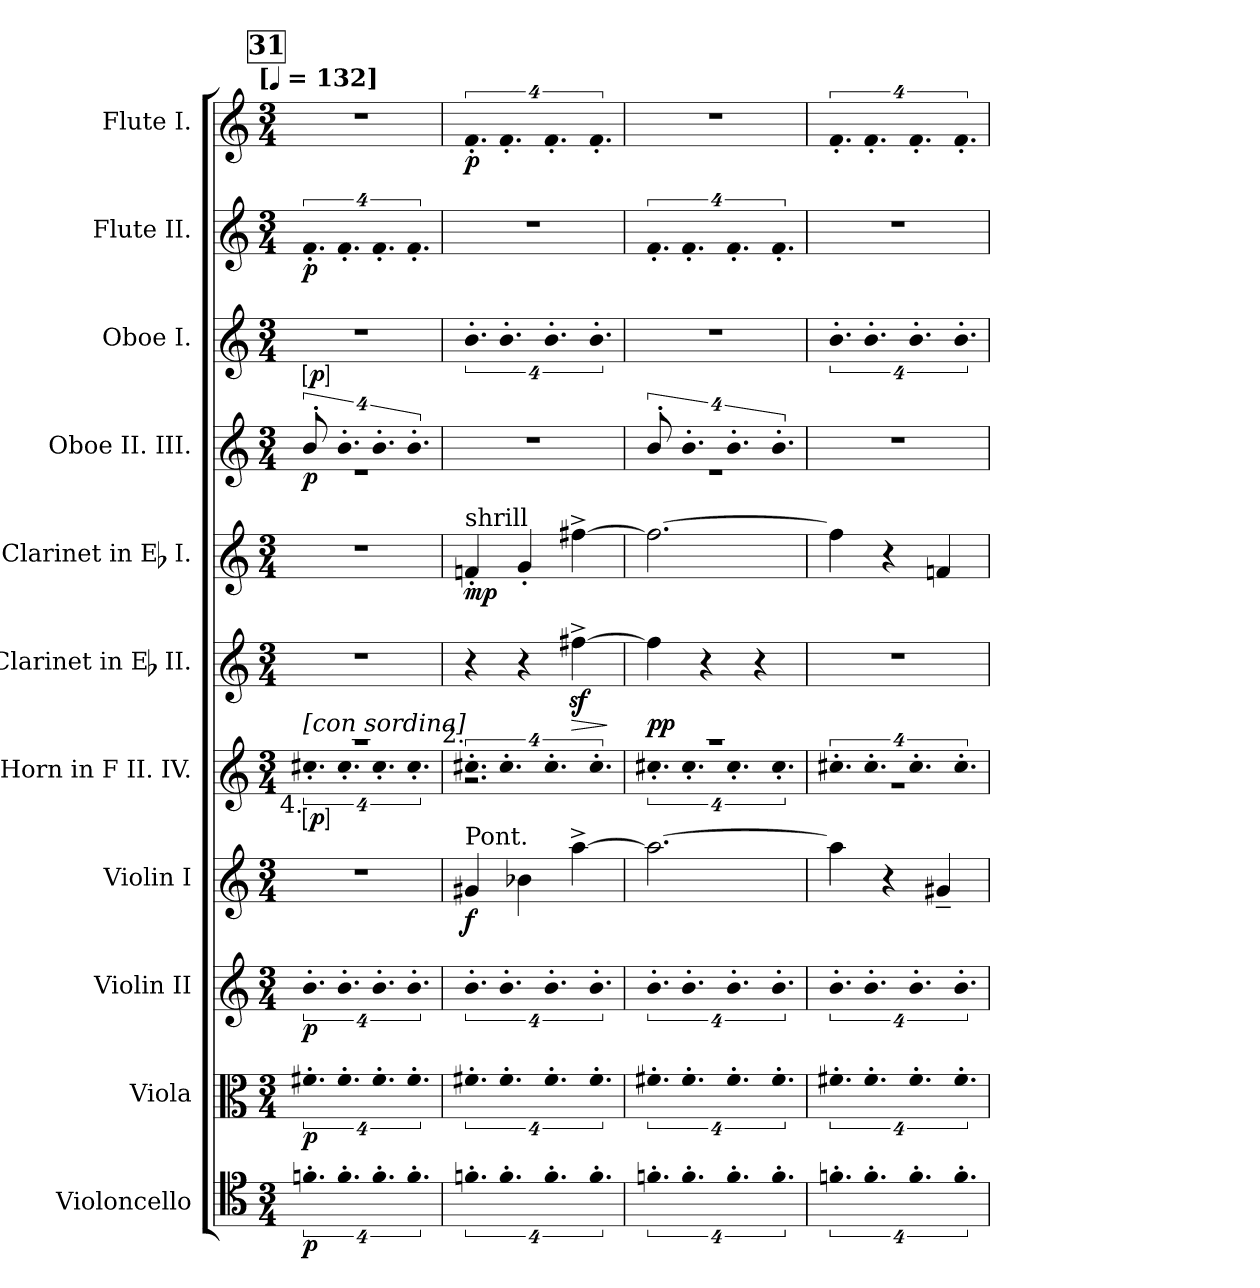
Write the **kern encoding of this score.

**kern	**dynam	**kern	**dynam	**kern	**dynam	**kern	**dynam	**kern	**dynam	**kern	**dynam	**kern	**dynam	**kern	**dynam	**kern	**dynam	**kern	**dynam	**kern	**dynam
*part11	*part11	*part10	*part10	*part9	*part9	*part8	*part8	*part7	*part7	*part6	*part6	*part5	*part5	*part4	*part4	*part3	*part3	*part2	*part2	*part1	*part1
*staff11	*staff11	*staff10	*staff10	*staff9	*staff9	*staff8	*staff8	*staff7	*staff7	*staff6	*staff6	*staff5	*staff5	*staff4	*staff4	*staff3	*staff3	*staff2	*staff2	*staff1	*staff1
*I"Violoncello	*	*I"Viola	*	*I"Violin II	*	*I"Violin I	*	*I"Horn in F II. IV.	*	*I"Clarinet in Eb II.	*	*I"Clarinet in Eb I.	*	*I"Oboe II. III.	*	*I"Oboe I.	*	*I"Flute II.	*	*I"Flute I.	*
*I'Vc.	*	*I'Vla.	*	*I'Vln. II	*	*I'Vln. I	*	*I'Hn.	*	*	*	*	*	*I'Ob.	*	*I'Ob.	*	*I'Fl.	*	*I'Fl.	*
*clefC4	*	*clefC3	*	*clefG2	*	*clefG2	*	*clefG2	*	*clefG2	*	*clefG2	*	*clefG2	*	*clefG2	*	*clefG2	*	*clefG2	*
*	*	*	*	*	*	*	*	*ITrd4c7	*	*ITrd-2c-3	*	*ITrd-2c-3	*	*	*	*	*	*	*	*	*
*k[]	*	*k[]	*	*k[]	*	*k[]	*	*k[b-]	*	*k[b-e-a-]	*	*k[b-e-a-]	*	*k[]	*	*k[]	*	*k[]	*	*k[]	*
!!LO:TX:omd:t=[[quarter] = 132]
*M3/4	*	*M3/4	*	*M3/4	*	*M3/4	*	*M3/4	*	*M3/4	*	*M3/4	*	*M3/4	*	*M3/4	*	*M3/4	*	*M3/4	*
*MM132	*	*MM132	*	*MM132	*	*MM132	*	*MM132	*	*MM132	*	*MM132	*	*MM132	*	*MM132	*	*MM132	*	*MM132	*
!!LO:REH:place=s1:t=31
=1	=1	=1	=1	=1	=1	=1	=1	=1	=1	=1	=1	=1	=1	=1	=1	=1	=1	=1	=1	=1	=1
*	*	*	*	*	*	*	*	*^	*	*	*	*	*	*	*	*	*	*	*	*	*
!	!	!	!	!	!	!	!	!LO:TX:a:t=[con sordina]	!	!	!	!	!	!	!	!	!	!	!	!	!	!
!	!	!	!	!	!	!	!	!LO:TX:b:rj:t=4.	!	!	!	!	!	!	!	!	!	!	!	!	!	!
!LO:N:vis=4.	!	!LO:N:vis=4.	!	!LO:N:vis=4.	!	!	!	!	!LO:N:vis=4.	!LO:DY:ed=brack	!	!	!	!	!LO:N:vis=4.	!	!	!LO:DY:ed=brack	!LO:N:vis=4.	!	!	!
*	*	*	*	*	*	*	*	*	*	*	*	*	*	*	*^	*	*	*	*	*	*	*
16%3fn'	p	16%3f#X'	p	16%3b'	p	4%3r	.	2.raa	16%3f#X'	p	4%3r	.	4%3r	.	16%3b'	2.r	p	4%3r	p	16%3f'	p	4%3r	.
!LO:N:vis=4.	!	!LO:N:vis=4.	!	!LO:N:vis=4.	!	!	!	!	!LO:N:vis=4.	!	!	!	!	!	!LO:N:vis=4.	!	!	!	!	!LO:N:vis=4.	!	!	!
16%3f'	.	16%3f#'	.	16%3b'	.	.	.	.	16%3f#'	.	.	.	.	.	16%3b'	.	.	.	.	16%3f'	.	.	.
!LO:N:vis=4.	!	!LO:N:vis=4.	!	!LO:N:vis=4.	!	!	!	!	!LO:N:vis=4.	!	!	!	!	!	!LO:N:vis=4.	!	!	!	!	!LO:N:vis=4.	!	!	!
16%3f'	.	16%3f#'	.	16%3b'	.	.	.	.	16%3f#'	.	.	.	.	.	16%3b'	.	.	.	.	16%3f'	.	.	.
!LO:N:vis=4.	!	!LO:N:vis=4.	!	!LO:N:vis=4.	!	!	!	!	!LO:N:vis=4.	!	!	!	!	!	!LO:N:vis=4.	!	!	!	!	!LO:N:vis=4.	!	!	!
16%3f'	.	16%3f#'	.	16%3b'	.	.	.	.	16%3f#'	.	.	.	.	.	16%3b'	.	.	.	.	16%3f'	.	.	.
*	*	*	*	*	*	*	*	*	*	*	*	*	*	*	*v	*v	*	*	*	*	*	*	*
=2	=2	=2	=2	=2	=2	=2	=2	=2	=2	=2	=2	=2	=2	=2	=2	=2	=2	=2	=2	=2	=2	=2
!	!	!	!	!	!	!	!	!	!	!	!	!	!LO:TX:a:t=shrill	!	!	!	!	!	!	!	!	!
!	!	!	!	!	!	!	!	!LO:TX:a:rj:t=2.	!	!	!	!	!	!	!	!	!	!	!	!	!	!
!	!	!	!	!	!	!LO:TX:a:t=Pont.	!	!	!	!	!	!	!	!	!	!	!	!	!	!	!	!
!LO:N:vis=4.	!	!LO:N:vis=4.	!	!LO:N:vis=4.	!	!	!	!LO:N:vis=4.	!	!	!	!	!	!	!	!	!LO:N:vis=4.	!	!	!	!LO:N:vis=4.	!
16%3fn'	.	16%3f#X'	.	16%3b'	.	4g#X	f	16%3f#X'	2.rg	.	4r	.	4a-X'	mp	4%3r	.	16%3b'	.	4%3r	.	16%3f'	p
!LO:N:vis=4.	!	!LO:N:vis=4.	!	!LO:N:vis=4.	!	!	!	!LO:N:vis=4.	!	!	!	!	!	!	!	!	!LO:N:vis=4.	!	!	!	!LO:N:vis=4.	!
16%3f'	.	16%3f#'	.	16%3b'	.	.	.	16%3f#'	.	.	.	.	.	.	.	.	16%3b'	.	.	.	16%3f'	.
.	.	.	.	.	.	4b-X	.	.	.	.	4r	.	4b-'	.	.	.	.	.	.	.	.	.
!LO:N:vis=4.	!	!LO:N:vis=4.	!	!LO:N:vis=4.	!	!	!	!LO:N:vis=4.	!	!	!	!	!	!	!	!	!LO:N:vis=4.	!	!	!	!LO:N:vis=4.	!
16%3f'	.	16%3f#'	.	16%3b'	.	.	.	16%3f#'	.	.	.	.	.	.	.	.	16%3b'	.	.	.	16%3f'	.
!	!	!	!	!	!	!	!	!	!	!	!	!LO:HP:b	!	!	!	!	!	!	!	!	!	!
.	.	.	.	.	.	[4aa^	.	.	.	.	[4aanz^	>	[4aan^	.	.	.	.	.	.	.	.	.
!LO:N:vis=4.	!	!LO:N:vis=4.	!	!LO:N:vis=4.	!	!	!	!LO:N:vis=4.	!	!	!	!	!	!	!	!	!LO:N:vis=4.	!	!	!	!LO:N:vis=4.	!
16%3f'	.	16%3f#'	.	16%3b'	.	.	.	16%3f#'	.	.	.	.	.	.	.	.	16%3b'	.	.	.	16%3f'	.
*	*	*	*	*	*	*	*	*v	*v	*	*	*	*	*	*	*	*	*	*	*	*	*
.	.	.	.	.	.	.	.	.	.	.	]	.	.	.	.	.	.	.	.	.	.
=3	=3	=3	=3	=3	=3	=3	=3	=3	=3	=3	=3	=3	=3	=3	=3	=3	=3	=3	=3	=3	=3
*	*	*	*	*	*	*	*	*^	*	*	*	*	*	*	*	*	*	*	*	*	*
!LO:N:vis=4.	!	!LO:N:vis=4.	!	!LO:N:vis=4.	!	!	!	!	!LO:N:vis=4.	!	!	!	!	!	!LO:N:vis=4.	!	!	!	!LO:N:vis=4.	!	!	!
*	*	*	*	*	*	*	*	*	*	*	*	*	*	*	*^	*	*	*	*	*	*	*
16%3fn'	.	16%3f#X'	.	16%3b'	.	2.aa_	.	2.r	16%3f#X'	.	4aa]	pp	2.aa_	.	16%3b'	2.r	.	4%3r	.	16%3f'	.	4%3r	.
!LO:N:vis=4.	!	!LO:N:vis=4.	!	!LO:N:vis=4.	!	!	!	!	!LO:N:vis=4.	!	!	!	!	!	!LO:N:vis=4.	!	!	!	!	!LO:N:vis=4.	!	!	!
16%3f'	.	16%3f#'	.	16%3b'	.	.	.	.	16%3f#'	.	.	.	.	.	16%3b'	.	.	.	.	16%3f'	.	.	.
.	.	.	.	.	.	.	.	.	.	.	4r	.	.	.	.	.	.	.	.	.	.	.	.
!LO:N:vis=4.	!	!LO:N:vis=4.	!	!LO:N:vis=4.	!	!	!	!	!LO:N:vis=4.	!	!	!	!	!	!LO:N:vis=4.	!	!	!	!	!LO:N:vis=4.	!	!	!
16%3f'	.	16%3f#'	.	16%3b'	.	.	.	.	16%3f#'	.	.	.	.	.	16%3b'	.	.	.	.	16%3f'	.	.	.
.	.	.	.	.	.	.	.	.	.	.	4r	.	.	.	.	.	.	.	.	.	.	.	.
!LO:N:vis=4.	!	!LO:N:vis=4.	!	!LO:N:vis=4.	!	!	!	!	!LO:N:vis=4.	!	!	!	!	!	!LO:N:vis=4.	!	!	!	!	!LO:N:vis=4.	!	!	!
16%3f'	.	16%3f#'	.	16%3b'	.	.	.	.	16%3f#'	.	.	.	.	.	16%3b'	.	.	.	.	16%3f'	.	.	.
*	*	*	*	*	*	*	*	*	*	*	*	*	*	*	*v	*v	*	*	*	*	*	*	*
=4	=4	=4	=4	=4	=4	=4	=4	=4	=4	=4	=4	=4	=4	=4	=4	=4	=4	=4	=4	=4	=4	=4
!LO:N:vis=4.	!	!LO:N:vis=4.	!	!LO:N:vis=4.	!	!	!	!LO:N:vis=4.	!	!	!	!	!	!	!	!	!LO:N:vis=4.	!	!	!	!LO:N:vis=4.	!
16%3fn'	.	16%3f#X'	.	16%3b'	.	4aa]	.	16%3f#X'	2.rg	.	4%3r	.	4aa]	.	4%3r	.	16%3b'	.	4%3r	.	16%3f'	.
!LO:N:vis=4.	!	!LO:N:vis=4.	!	!LO:N:vis=4.	!	!	!	!LO:N:vis=4.	!	!	!	!	!	!	!	!	!LO:N:vis=4.	!	!	!	!LO:N:vis=4.	!
16%3f'	.	16%3f#'	.	16%3b'	.	.	.	16%3f#'	.	.	.	.	.	.	.	.	16%3b'	.	.	.	16%3f'	.
.	.	.	.	.	.	4r	.	.	.	.	.	.	4r	.	.	.	.	.	.	.	.	.
!LO:N:vis=4.	!	!LO:N:vis=4.	!	!LO:N:vis=4.	!	!	!	!LO:N:vis=4.	!	!	!	!	!	!	!	!	!LO:N:vis=4.	!	!	!	!LO:N:vis=4.	!
16%3f'	.	16%3f#'	.	16%3b'	.	.	.	16%3f#'	.	.	.	.	.	.	.	.	16%3b'	.	.	.	16%3f'	.
.	.	.	.	.	.	4g#X~	.	.	.	.	.	.	4a-X	.	.	.	.	.	.	.	.	.
!LO:N:vis=4.	!	!LO:N:vis=4.	!	!LO:N:vis=4.	!	!	!	!LO:N:vis=4.	!	!	!	!	!	!	!	!	!LO:N:vis=4.	!	!	!	!LO:N:vis=4.	!
16%3f'	.	16%3f#'	.	16%3b'	.	.	.	16%3f#'	.	.	.	.	.	.	.	.	16%3b'	.	.	.	16%3f'	.
*	*	*	*	*	*	*	*	*v	*v	*	*	*	*	*	*	*	*	*	*	*	*	*
=	=	=	=	=	=	=	=	=	=	=	=	=	=	=	=	=	=	=	=	=	=
*-	*-	*-	*-	*-	*-	*-	*-	*-	*-	*-	*-	*-	*-	*-	*-	*-	*-	*-	*-	*-	*-
